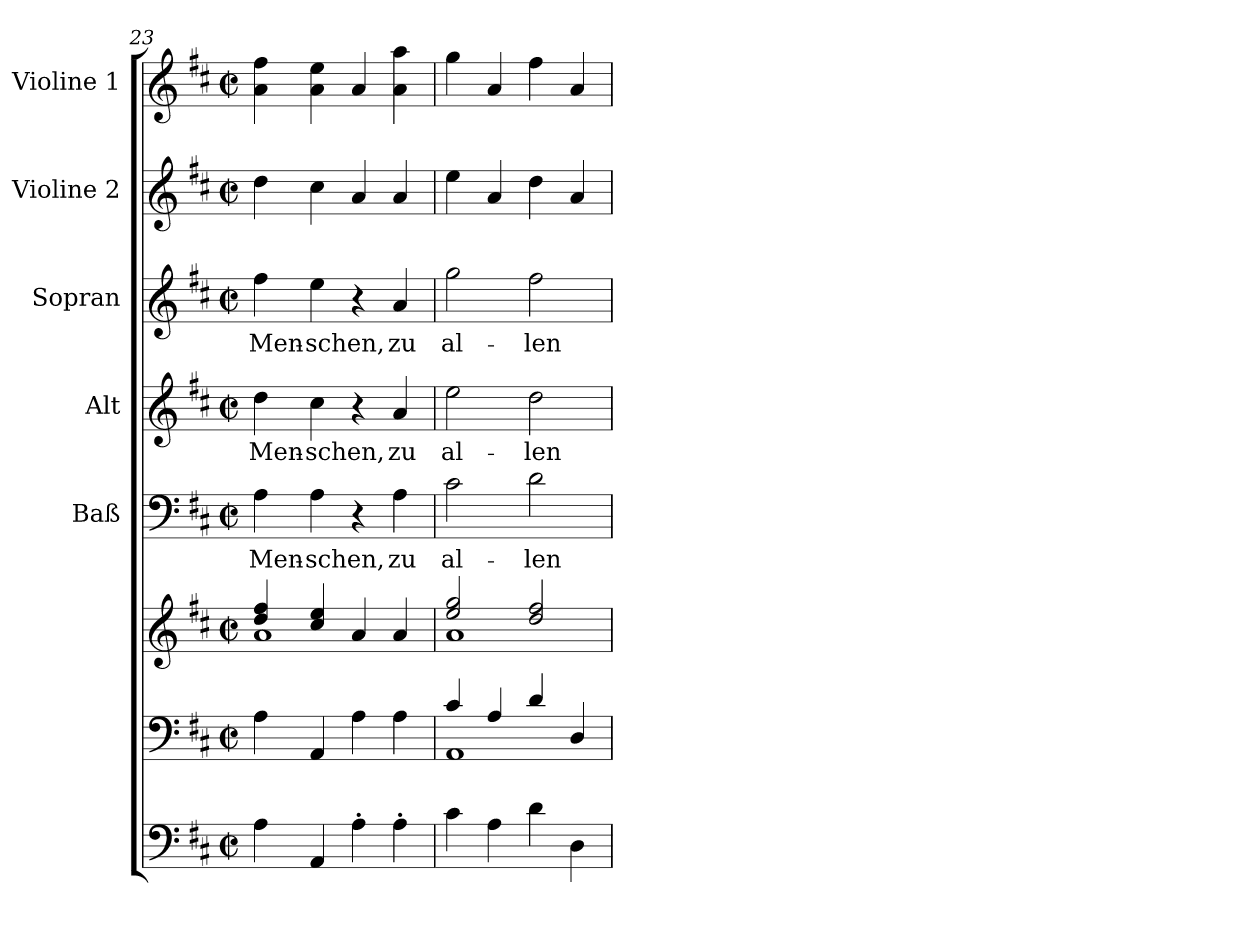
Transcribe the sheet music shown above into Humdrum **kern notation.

**kern	**kern	**kern	**kern	**text	**kern	**text	**kern	**text	**kern	**kern
*part7	*part6	*part6	*part5	*part5	*part4	*part4	*part3	*part3	*part2	*part1
*staff8	*staff7	*staff6	*staff5	*staff5	*staff4	*staff4	*staff3	*staff3	*staff2	*staff1
*	*	*	*I"Baß	*	*I"Alt	*	*I"Sopran	*	*I"Violine 2	*I"Violine 1
*	*	*	*	*	*	*	*	*	*I'Vln	*I'Vln
*clefF4	*clefF4	*clefG2	*clefF4	*	*clefG2	*	*clefG2	*	*clefG2	*clefG2
*ITrd7c12	*	*	*	*	*	*	*	*	*	*
*k[f#c#]	*k[f#c#]	*k[f#c#]	*k[f#c#]	*	*k[f#c#]	*	*k[f#c#]	*	*k[f#c#]	*k[f#c#]
*D:	*D:	*D:	*D:	*	*D:	*	*D:	*	*D:	*D:
*M2/2	*M2/2	*M2/2	*M2/2	*	*M2/2	*	*M2/2	*	*M2/2	*M2/2
*met(c|)	*met(c|)	*met(c|)	*met(c|)	*	*met(c|)	*	*met(c|)	*	*met(c|)	*met(c|)
=23	=23	=23	=23	=23	=23	=23	=23	=23	=23	=23
*	*	*^	*	*	*	*	*	*	*	*
!	!	!	!	!	!LO:LY:b	!	!LO:LY:b	!	!LO:LY:b	!	!
4AA\	4A\	4dd/ 4ff#/	1a	4A\	Men-	4dd\	Men-	4ff#\	Men-	4dd\	4a\ 4ff#\
!	!	!	!	!	!LO:LY:b	!	!LO:LY:b	!	!LO:LY:b	!	!
4AAA/	4AA/	4cc#/ 4ee/	.	4A\	-schen,	4cc#\	-schen,	4ee\	-schen,	4cc#\	4a\ 4ee\
4AA'>\	4A\	4a/	.	4r	.	4r	.	4r	.	4a/	4a/
!	!	!	!	!	!LO:LY:b	!	!LO:LY:b	!	!LO:LY:b	!	!
4AA'>\	4A\	4a/	.	4A\	zu	4a/	zu	4a/	zu	4a/	4a\ 4aa\
=24	=24	=24	=24	=24	=24	=24	=24	=24	=24	=24	=24
*	*^	*	*	*	*	*	*	*	*	*	*
!	!	!	!	!	!	!LO:LY:b	!	!LO:LY:b	!	!LO:LY:b	!	!
4C#\	4c#/	1AA	2ee/ 2gg/	1a	2c#\	al-	2ee\	al-	2gg\	al-	4ee\	4gg\
4AA\	4A/	.	.	.	.	.	.	.	.	.	4a/	4a/
!	!	!	!	!	!	!LO:LY:b	!	!LO:LY:b	!	!LO:LY:b	!	!
4D\	4d/	.	2dd/ 2ff#/	.	2d\	-len	2dd\	-len	2ff#\	-len	4dd\	4ff#\
4DD\	4D/	.	.	.	.	.	.	.	.	.	4a/	4a/
*	*v	*v	*	*	*	*	*	*	*	*	*	*
*	*	*v	*v	*	*	*	*	*	*	*	*
=	=	=	=	=	=	=	=	=	=	=
*-	*-	*-	*-	*-	*-	*-	*-	*-	*-	*-
